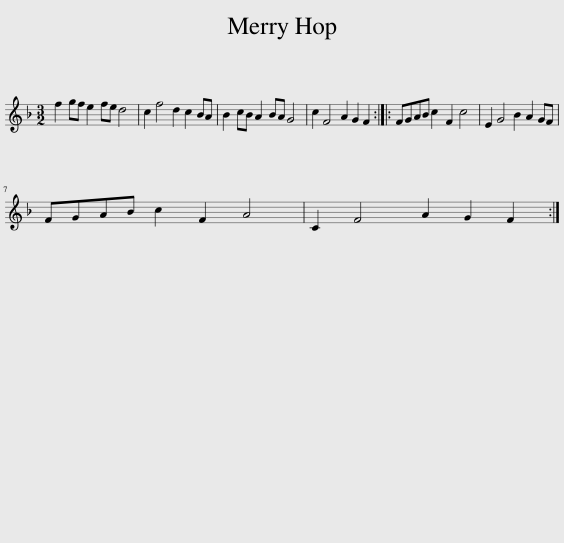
X:1
L:1/8
M:3/2
I:linebreak $
K:F
V:1 treble
V:1
 f2 gf e2 fe d4 | c2 f4 d2 c2 BA | B2 cB A2 BA G4 | c2 F4 A2 G2 F2 :: FGAB c2 F2 c4 | %5
 E2 G4 B2 A2 GF |$ FGAB c2 F2 A4 | C2 F4 A2 G2 F2 :| %8
